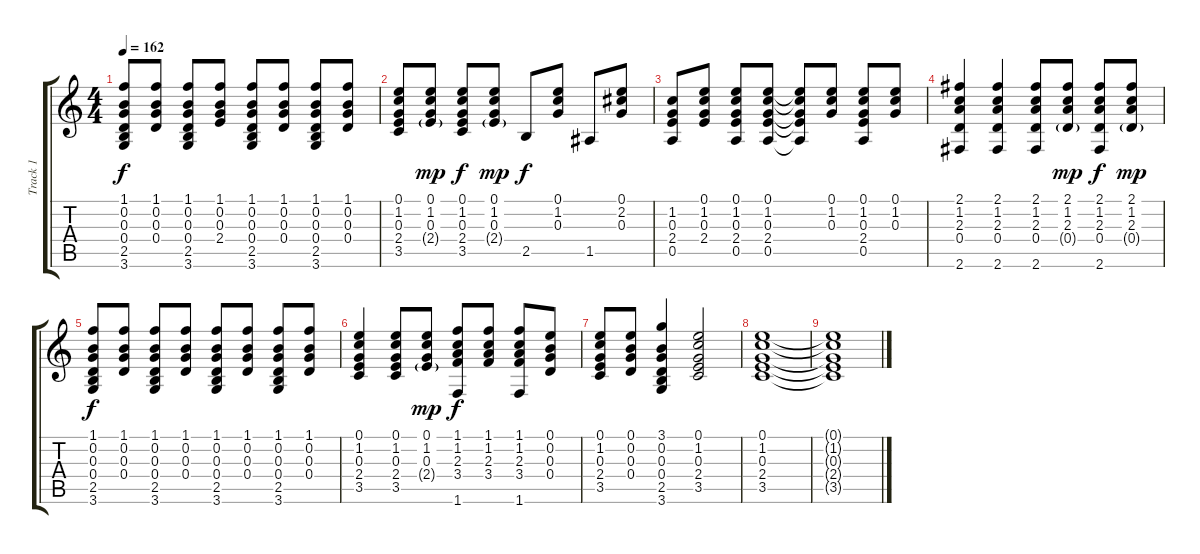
\track ("Track 1" "Track 1") {instrument acousticguitarnylon}
\staff {score tabs}
\tuning (E4 B3 G3 D3 A2 E2) {hide}
\ts (4 4)
\tempo 162
\clef g2
\ks c
(1.1 0.2 0.3 0.4 2.5 3.6).8{dy f} (1.1 0.2 0.3 0.4).8 (1.1 0.2 0.3 0.4 2.5 3.6).8 (1.1 0.2 0.3 2.4).8 (1.1 0.2 0.3 0.4 2.5 3.6).8 (1.1 0.2 0.3 0.4).8 (1.1 0.2 0.3 0.4 2.5 3.6).8 (1.1 0.2 0.3 0.4).8 |
(0.1 1.2 0.3 2.4 3.5).8 (0.1 1.2 0.3 2.4{g}).8{dy mp} (0.1 1.2 0.3 2.4 3.5).8{dy f} (0.1 1.2 0.3 2.4{g}).8{dy mp} 2.5.8{dy f} (0.1 1.2 0.3).8 1.5.8 (0.1 2.2 0.3).8 |
(1.2 0.3 2.4 0.5).8 (0.1 1.2 0.3 2.4).8 (0.1 1.2 0.3 2.4 0.5).8 (0.1 1.2 0.3 2.4 0.5).8 (0.1{t} 1.2{t} 0.3{t} 2.4{t} 0.5{t}).8 (0.1 1.2 0.3).8 (0.1 1.2 0.3 2.4 0.5).8 (0.1 1.2 0.3).8 |
(2.1 1.2 2.3 0.4 2.6).4 (2.1 1.2 2.3 0.4 2.6).4 (2.1 1.2 2.3 0.4 2.6).8 (2.1 1.2 2.3 0.4{g}).8{dy mp} (2.1 1.2 2.3 0.4 2.6).8{dy f} (2.1 1.2 2.3 0.4{g}).8{dy mp} |
(1.1 0.2 0.3 0.4 2.5 3.6).8{dy f} (1.1 0.2 0.3 0.4).8 (1.1 0.2 0.3 0.4 2.5 3.6).8 (1.1 0.2 0.3 0.4).8 (1.1 0.2 0.3 0.4 2.5 3.6).8 (1.1 0.2 0.3 0.4).8 (1.1 0.2 0.3 0.4 2.5 3.6).8 (1.1 0.2 0.3 0.4).8 |
(0.1 1.2 0.3 2.4 3.5).4 (0.1 1.2 0.3 2.4 3.5).8 (0.1 1.2 0.3 2.4{g}).8{dy mp} (1.1 1.2 2.3 3.4 1.6).8{dy f} (1.1 1.2 2.3 3.4).8 (1.1 1.2 2.3 3.4 1.6).8 (0.1 0.2 0.3 0.4).8 |
(0.1 1.2 0.3 2.4 3.5).8 (0.1 0.2 0.3 0.4).8 (3.1 0.2 0.3 0.4 2.5 3.6).4 (0.1 1.2 0.3 2.4 3.5).2 |
(0.1 1.2 0.3 2.4 3.5).1 |
(0.1{t} 1.2{t} 0.3{t} 2.4{t} 3.5{t}).1
